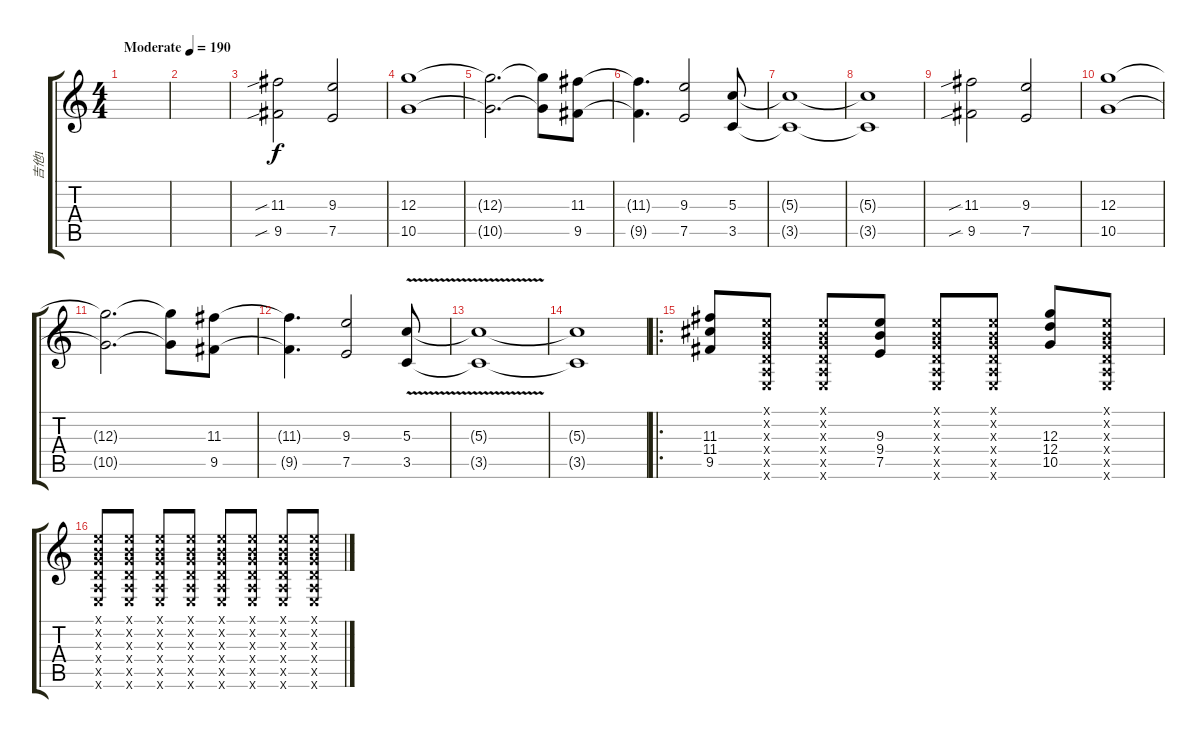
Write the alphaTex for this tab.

\track ("吉他1" "吉他1") {instrument overdrivenguitar}
\staff {score tabs}
\tuning (E4 B3 G3 D3 A2 E2) {hide}
\ts (4 4)
\tempo (190 "Moderate")
\clef g2
\ks c
|
|
(11.3{sib} 9.5{sib}).2 (9.3 7.5).2 |
(12.3 10.5).1 |
(12.3{t} 10.5{t}).2{d} (12.3{t} 10.5{t}).8 (11.3 9.5).8 |
(11.3{t} 9.5{t}).4{d} (9.3 7.5).2 (5.3 3.5).8 |
(5.3{t} 3.5{t}).1 |
(5.3{t} 3.5{t}).1 |
(11.3{sib} 9.5{sib}).2 (9.3 7.5).2 |
(12.3 10.5).1 |
(12.3{t} 10.5{t}).2{d} (12.3{t} 10.5{t}).8 (11.3 9.5).8 |
(11.3{t} 9.5{t}).4{d} (9.3 7.5).2 (5.3{v} 3.5{v}).8 |
(5.3{t} 3.5{t}).1 |
(5.3{t} 3.5{t}).1 |
\ro
(11.3 11.4 9.5).8 (0.1{x} 0.2{x} 0.3{x} 0.4{x} 0.5{x} 0.6{x}).8 (0.1{x} 0.2{x} 0.3{x} 0.4{x} 0.5{x} 0.6{x}).8 (9.3 9.4 7.5).8 (0.1{x} 0.2{x} 0.3{x} 0.4{x} 0.5{x} 0.6{x}).8 (0.1{x} 0.2{x} 0.3{x} 0.4{x} 0.5{x} 0.6{x}).8 (12.3 12.4 10.5).8 (0.1{x} 0.2{x} 0.3{x} 0.4{x} 0.5{x} 0.6{x}).8 |
(0.1{x} 0.2{x} 0.3{x} 0.4{x} 0.5{x} 0.6{x}).8 (0.1{x} 0.2{x} 0.3{x} 0.4{x} 0.5{x} 0.6{x}).8 (0.1{x} 0.2{x} 0.3{x} 0.4{x} 0.5{x} 0.6{x}).8 (0.1{x} 0.2{x} 0.3{x} 0.4{x} 0.5{x} 0.6{x}).8 (0.1{x} 0.2{x} 0.3{x} 0.4{x} 0.5{x} 0.6{x}).8 (0.1{x} 0.2{x} 0.3{x} 0.4{x} 0.5{x} 0.6{x}).8 (0.1{x} 0.2{x} 0.3{x} 0.4{x} 0.5{x} 0.6{x}).8 (0.1{x} 0.2{x} 0.3{x} 0.4{x} 0.5{x} 0.6{x}).8
